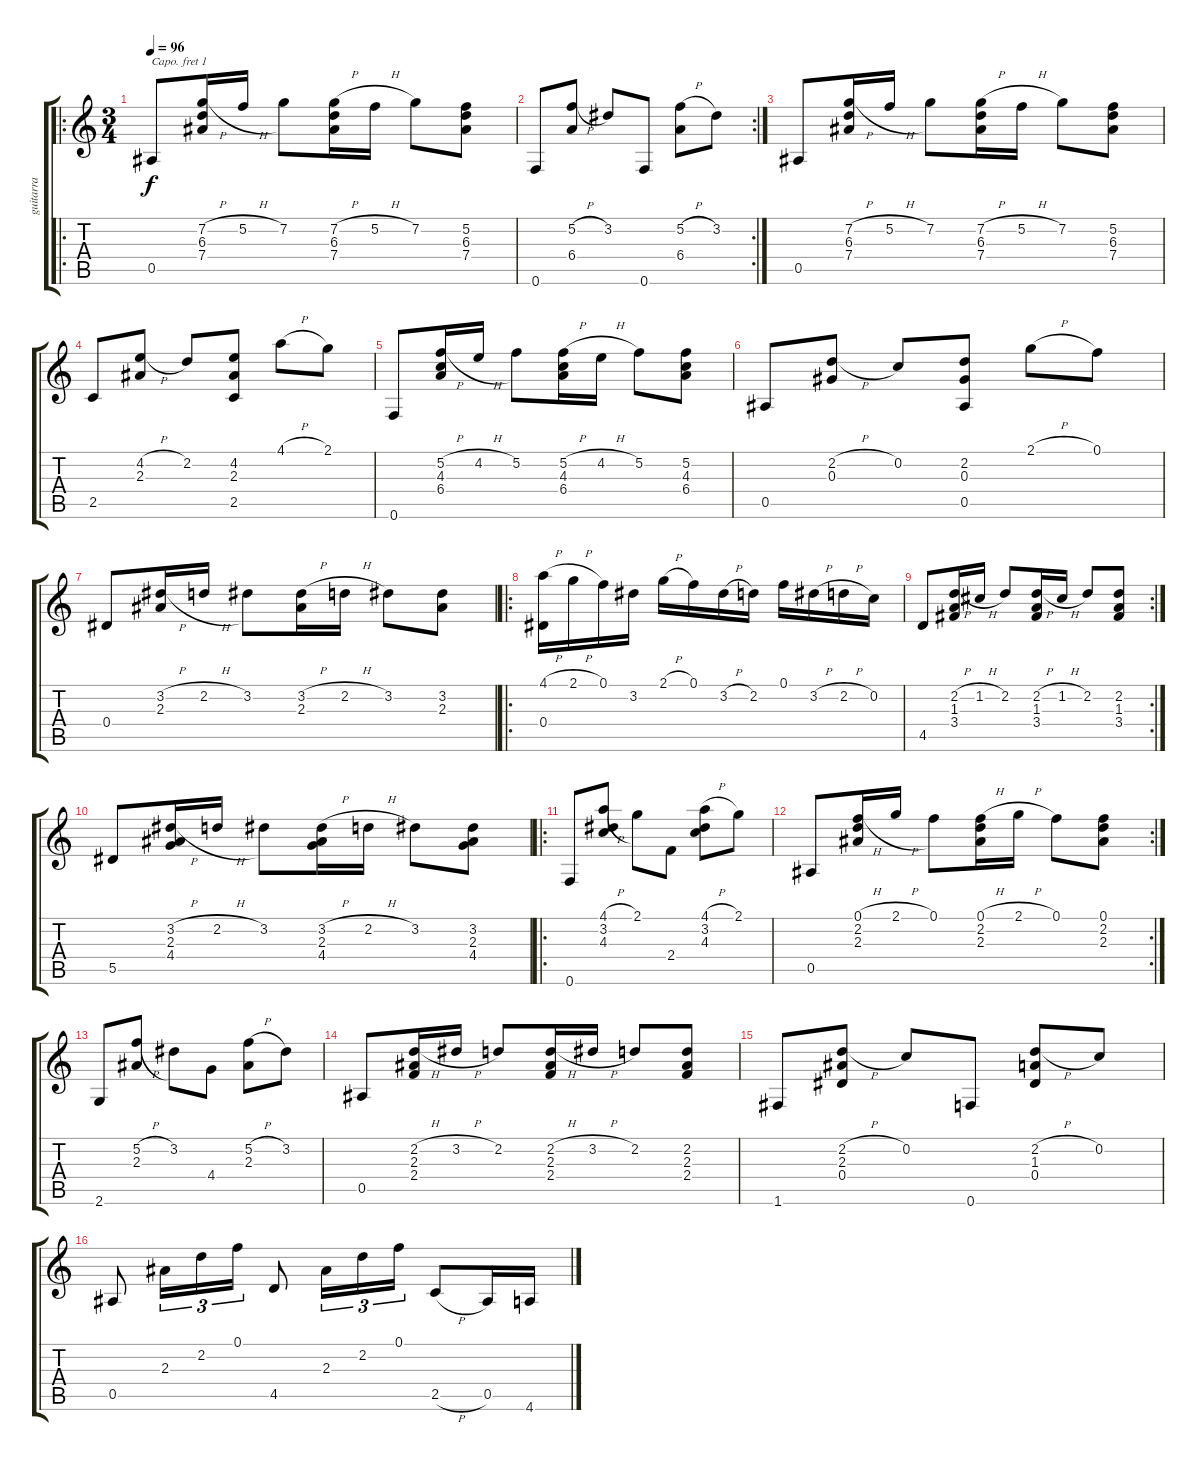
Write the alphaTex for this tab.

\track ("guitarra" "guitarra") {instrument acousticguitarnylon}
\staff {score tabs}
\capo 1
\tuning (E4 B3 G3 D3 A2 E2) {hide}
\ro
\ts (3 4)
\tempo 96
\clef g2
\ks c
0.5.8{dy f} (7.2{h} 6.3 7.4).16 5.2{h}.16 7.2.8 (7.2{h} 6.3 7.4).16 5.2{h}.16 7.2.8 (5.2 6.3 7.4).8 |
\rc 2
0.6.8 (5.2{h} 6.4).8 3.2.8 0.6.8 (5.2{h} 6.4).8 3.2.8 |
0.5.8 (7.2{h} 6.3 7.4).16 5.2{h}.16 7.2.8 (7.2{h} 6.3 7.4).16 5.2{h}.16 7.2.8 (5.2 6.3 7.4).8 |
2.5.8 (4.2{h} 2.3).8 2.2.8 (4.2 2.3 2.5).8 4.1{h}.8 2.1.8 |
0.6.8 (5.2{h} 4.3 6.4).16 4.2{h}.16 5.2.8 (5.2{h} 4.3 6.4).16 4.2{h}.16 5.2.8 (5.2 4.3 6.4).8 |
0.5.8 (2.2{h} 0.3).8 0.2.8 (2.2 0.3 0.5).8 2.1{h}.8 0.1.8 |
0.4.8 (3.2{h} 2.3).16 2.2{h}.16 3.2.8 (3.2{h} 2.3).16 2.2{h}.16 3.2.8 (3.2 2.3).8 |
\ro
(4.1{h} 0.4).16 2.1{h}.16 0.1.16 3.2.16 2.1{h}.16 0.1.16 3.2{h}.16 2.2.16 0.1.16 3.2{h}.16 2.2{h}.16 0.2.16 |
\rc 2
4.5.8 (2.2{h} 1.3 3.4).16 1.2{h}.16 2.2.8 (2.2{h} 1.3 3.4).16 1.2{h}.16 2.2.8 (2.2 1.3 3.4).8 |
5.5.8 (3.2{h} 2.3 4.4).16 2.2{h}.16 3.2.8 (3.2{h} 2.3 4.4).16 2.2{h}.16 3.2.8 (3.2 2.3 4.4).8 |
\ro
0.6.8 (4.1{h} 3.2 4.3).8 2.1.8 2.4.8 (4.1{h} 3.2 4.3).8 2.1.8 |
\rc 2
0.5.8 (0.1{h} 2.2 2.3).16 2.1{h}.16 0.1.8 (0.1{h} 2.2 2.3).16 2.1{h}.16 0.1.8 (0.1 2.2 2.3).8 |
2.6.8 (5.2{h} 2.3).8 3.2.8 4.4.8 (5.2{h} 2.3).8 3.2.8 |
0.5.8 (2.2{h} 2.3 2.4).16 3.2{h}.16 2.2.8 (2.2{h} 2.3 2.4).16 3.2{h}.16 2.2.8 (2.2 2.3 2.4).8 |
1.6.8 (2.2{h} 2.3 0.4).8 0.2.8 0.6.8 (2.2{h} 1.3 0.4).8 0.2.8 |
0.5.8 2.3.16{tu (3 2)} 2.2.16{tu (3 2)} 0.1.16{tu (3 2)} 4.5.8 2.3.16{tu (3 2)} 2.2.16{tu (3 2)} 0.1.16{tu (3 2)} 2.5{h}.8 0.5.16 4.6{h}.16
